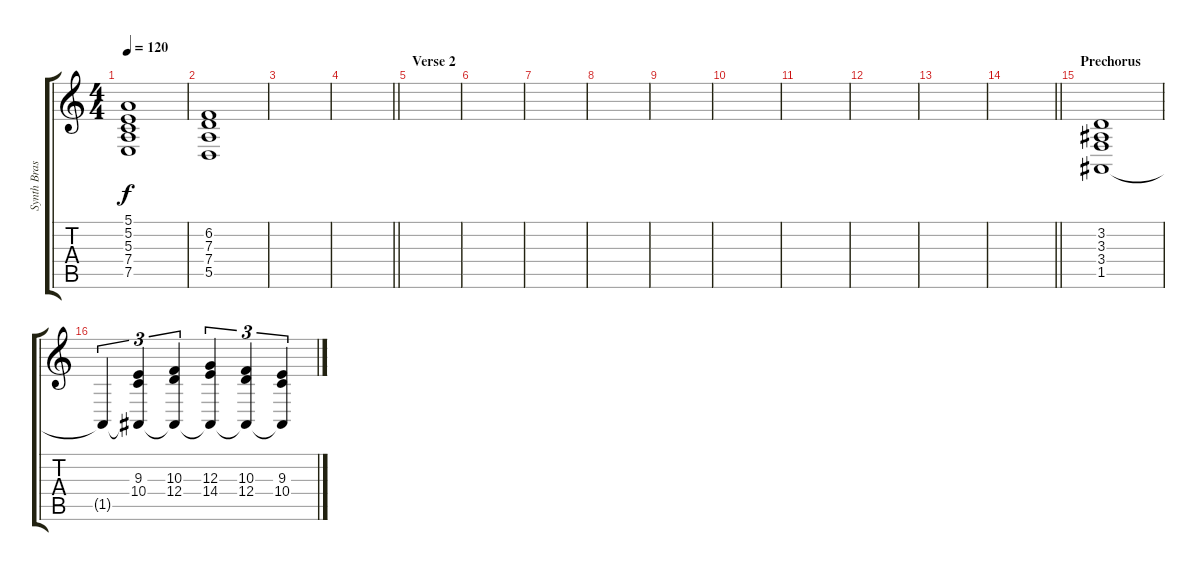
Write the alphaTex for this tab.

\track ("Synth Brass" "Synth Bras") {instrument synthbrass1}
\staff {score tabs}
\tuning (E4 B3 G3 D3 A2 E2) {hide}
\ts (4 4)
\tempo 120
\clef g2
\ks c
(5.1 5.2 5.3 7.4 7.5).1{dy f} |
(6.2 7.3 7.4 5.5).1 |
|
\barLineRight lightlight
|
\section ("" "Verse 2")
|
|
|
|
|
|
|
|
|
\barLineRight lightlight
|
\section ("" "Prechorus")
(3.2 3.3 3.4 1.5).1 |
1.5{t}.4{tu (3 2)} (9.3 10.4 1.5{t}).4{tu (3 2)} (10.3 12.4 1.5{t}).4{tu (3 2)} (12.3 14.4 1.5{t}).4{tu (3 2)} (10.3 12.4 1.5{t}).4{tu (3 2)} (9.3 10.4 1.5{t}).4{tu (3 2)}
